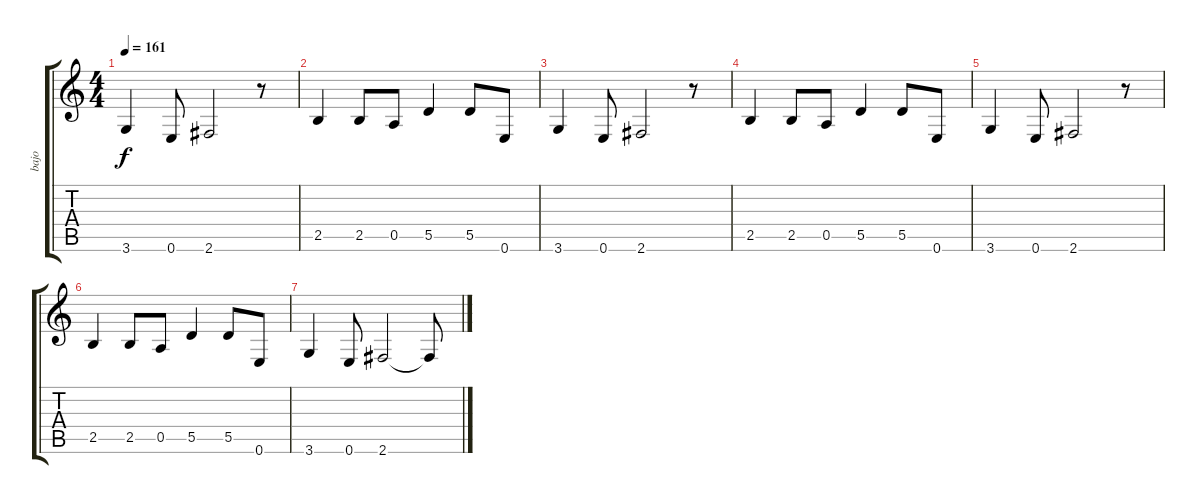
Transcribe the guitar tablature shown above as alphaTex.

\track ("bajo" "bajo") {instrument electricbasspick}
\staff {score tabs}
\tuning (E4 B3 G3 D3 A2 E2) {hide}
\ts (4 4)
\tempo 161
\clef g2
\ks c
3.6.4{dy f} 0.6.8 2.6.2 r.8 |
2.5.4 2.5.8 0.5.8 5.5.4 5.5.8 0.6.8 |
3.6.4 0.6.8 2.6.2 r.8 |
2.5.4 2.5.8 0.5.8 5.5.4 5.5.8 0.6.8 |
3.6.4 0.6.8 2.6.2 r.8 |
2.5.4 2.5.8 0.5.8 5.5.4 5.5.8 0.6.8 |
3.6.4 0.6.8 2.6.2 2.6{t}.8
